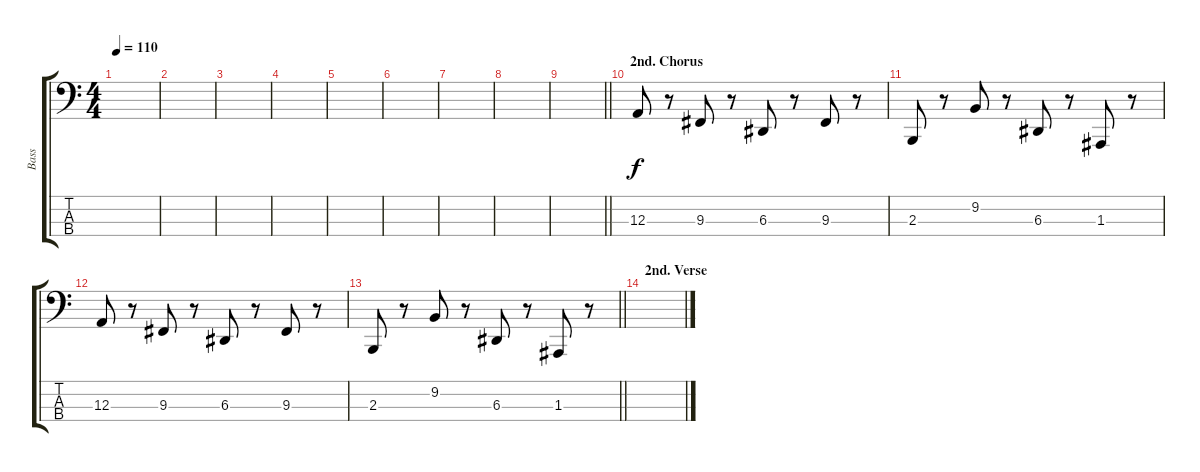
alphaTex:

\track ("Bass" "Bass") {instrument electricbasspick}
\staff {score tabs}
\tuning (G1 D1 A0 E0) {hide}
\ts (4 4)
\tempo 110
\clef f4
\ks c
|
|
|
|
|
|
|
|
\barLineRight lightlight
|
\section ("" "2nd. Chorus")
12.3.8 r.8 9.3.8 r.8 6.3.8 r.8 9.3.8 r.8 |
2.3.8 r.8 9.2.8 r.8 6.3.8 r.8 1.3.8 r.8 |
12.3.8 r.8 9.3.8 r.8 6.3.8 r.8 9.3.8 r.8 |
\barLineRight lightlight
2.3.8 r.8 9.2.8 r.8 6.3.8 r.8 1.3.8 r.8 |
\section ("" "2nd. Verse")
